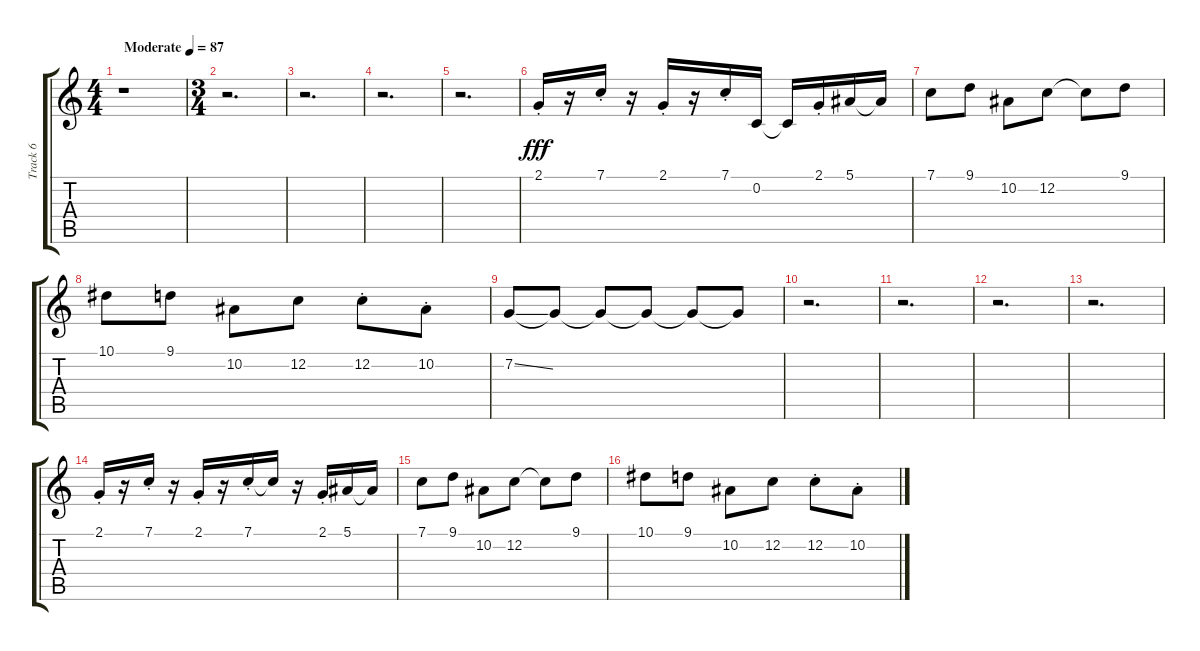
\track ("Track 6" "Track 6") {instrument stringensemble1}
\staff {score tabs}
\tuning (F4 C4 Ab3 Eb3 Bb2 F2) {hide}
\ts (4 4)
\tempo (87 "Moderate")
\clef g2
\ks c
r.1{dy fff instrument stringensemble1} |
\ts (3 4)
r.2{d} |
r.2{d} |
r.2{d} |
r.2{d} |
2.1{st}.16 r.16 7.1{st}.16 r.16 2.1{st}.16 r.16 7.1{st}.16 0.2.16 0.2{t}.16 2.1{st}.16 5.1.16 5.1{t}.16 |
7.1.8 9.1.8 10.2.8 12.2.8 12.2{t}.8 9.1.8 |
10.1.8 9.1.8 10.2.8 12.2.8 12.2{st}.8 10.2{st}.8 |
7.2{ss}.8 7.2{t}.8 7.2{t}.8 7.2{t}.8 7.2{t}.8 7.2{t}.8 |
r.2{d} |
r.2{d} |
r.2{d} |
r.2{d} |
2.1{st}.16 r.16 7.1{st}.16 r.16 2.1{st}.16 r.16 7.1{st}.16 7.1{t}.16 r.16 2.1{st}.16 5.1.16 5.1{t}.16 |
7.1.8 9.1.8 10.2.8 12.2.8 12.2{t}.8 9.1.8 |
10.1.8 9.1.8 10.2.8 12.2.8 12.2{st}.8 10.2{st}.8
